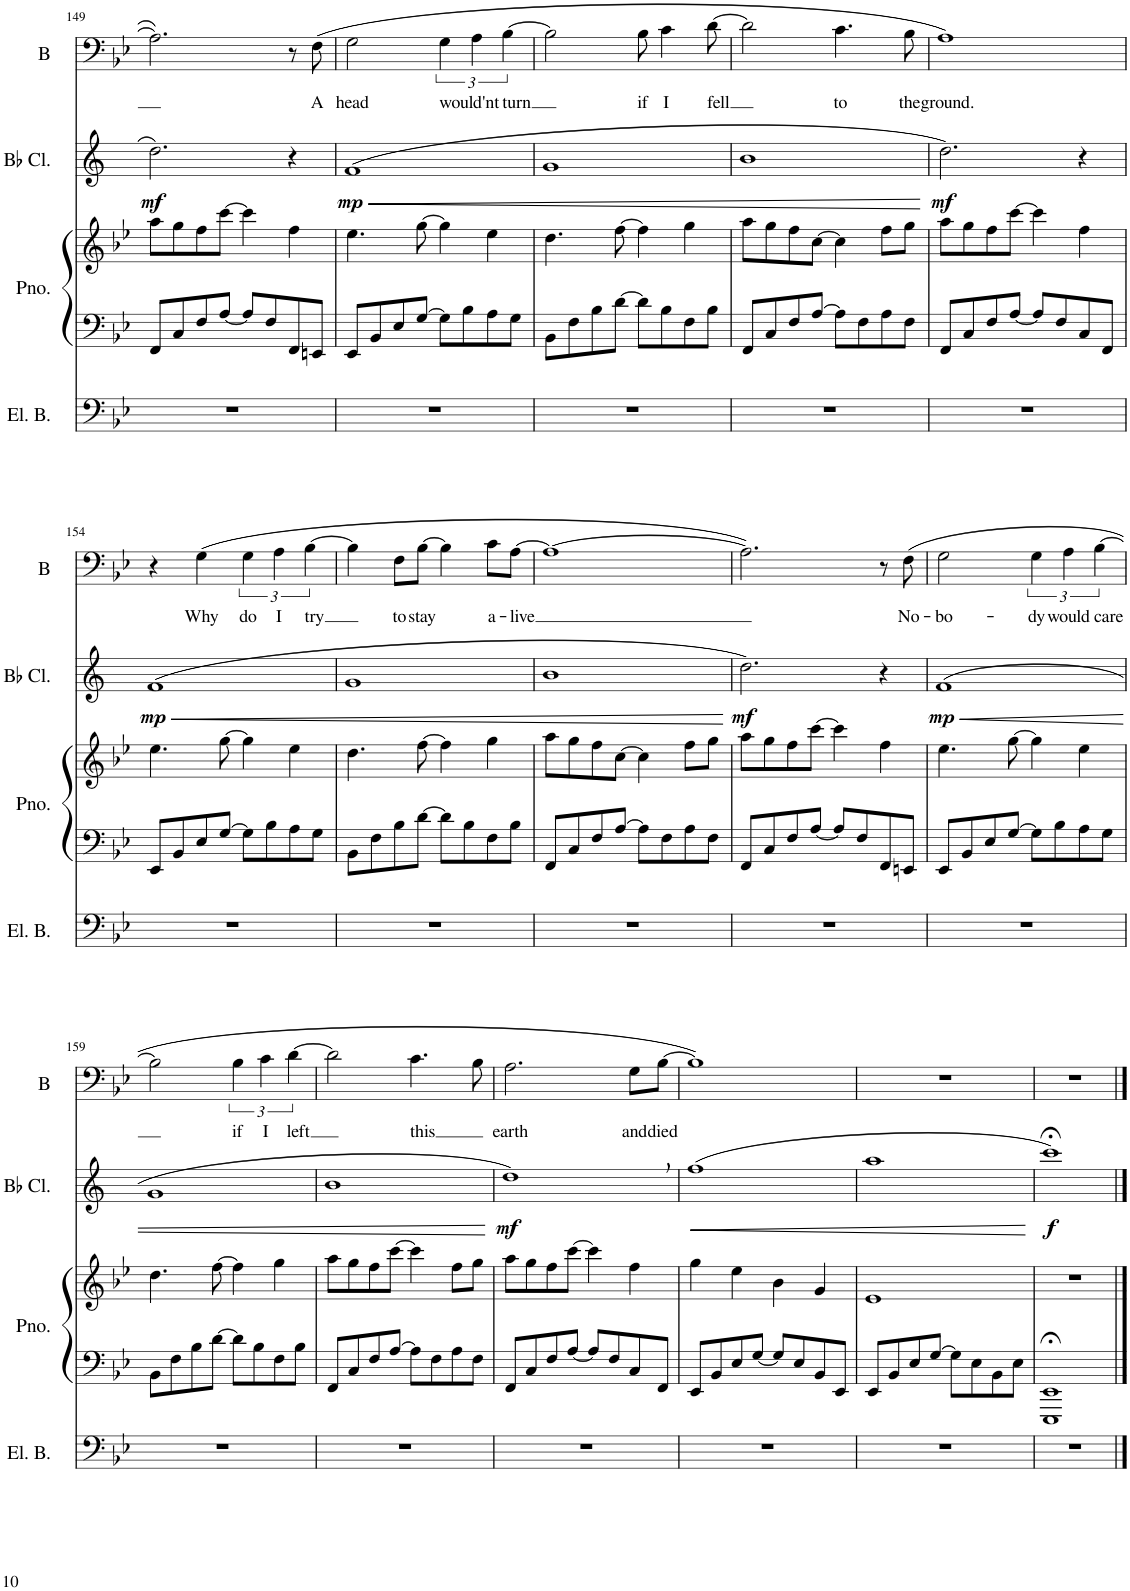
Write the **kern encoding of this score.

**kern	**kern	**kern	**kern	**dynam	**kern	**text
*part4	*part3	*part3	*part2	*part2	*part1	*part1
*staff5	*staff4	*staff3	*staff2	*staff2	*staff1	*staff1
*I"5-str. Electric Bass	*I"Piano	*	*I"Bb Clarinet	*	*I"Baritone	*
*I'El. B.	*I'Pno.	*	*I'Bb Cl.	*	*I'B	*
!!LO:PB:g=z
*clefF4	*clefF4	*clefG2	*clefG2	*	*clefF4	*
*Trd7c12	*	*	*Trd1c2	*	*	*
*k[b-e-]	*k[b-e-]	*k[b-e-]	*k[]	*	*k[b-e-]	*
*M4/4	*M4/4	*M4/4	*M4/4	*	*M4/4	*
=149	=149	=149	=149	=149	=149	=149
!	!	!	!	!LO:DY:b	!	!
1r	8FF/L	8aa\L	2.dd\	mf	2.A\]	.
.	8C/	8gg\	.	.	.	.
.	8F/	8ff\	.	.	.	.
.	[8A/J	[8ccc\J	.	.	.	.
.	8A/L]	4ccc\]	.	.	.	.
.	8F/	.	.	.	.	.
.	8FF/	4ff\	4r	.	8r	.
!	!	!	!	!	!	!LO:LY:b
.	8EEn/J	.	.	.	(8F\	A
=150	=150	=150	=150	=150	=150	=150
!	!	!	!	!LO:HP:b	!	!LO:LY:b
!	!	!	!	!LO:DY:n=1:b	!	!
1r	8EE-/L	4.ee-\	(1f	< mp	2G\	head
.	8BB-/	.	.	.	.	.
.	8E-/	.	.	.	.	.
.	[8G/J	[8gg\	.	.	.	.
!	!	!	!	!	!	!LO:LY:b
.	8G\L]	4gg\]	.	.	6G\	would'nt
.	8B-\	.	.	.	.	.
.	.	.	.	.	6A\	.
.	8A\	4ee-\	.	.	.	.
!	!	!	!	!	!	!LO:LY:b
.	.	.	.	.	[6B-\	turn
.	8G\J	.	.	.	.	.
=151	=151	=151	=151	=151	=151	=151
1r	8BB-\L	4.dd\	1g	.	2B-\]	.
.	8F\	.	.	.	.	.
.	8B-\	.	.	.	.	.
.	[8d\J	[8ff\	.	.	.	.
!	!	!	!	!	!	!LO:LY:b
.	8d\L]	4ff\]	.	.	8B-\	if
!	!	!	!	!	!	!LO:LY:b
.	8B-\	.	.	.	4c\	I
.	8F\	4gg\	.	.	.	.
!	!	!	!	!	!	!LO:LY:b
.	8B-\J	.	.	.	[8d\	fell
=152	=152	=152	=152	=152	=152	=152
1r	8FF/L	8aa\L	1b	.	2d\]	.
.	8C/	8gg\	.	.	.	.
.	8F/	8ff\	.	.	.	.
.	[8A/J	[8cc\J	.	.	.	.
!	!	!	!	!	!	!LO:LY:b
.	8A\L]	4cc\]	.	.	4.c\	to
.	8F\	.	.	.	.	.
.	8A\	8ff\L	.	.	.	.
!	!	!	!	!	!	!LO:LY:b
.	8F\J	8gg\J	.	.	8B-\	the
.	.	.	.	[	.	.
=153	=153	=153	=153	=153	=153	=153
!	!	!	!	!LO:DY:b	!	!LO:LY:b
1r	8FF/L	8aa\L	2.dd\)	mf	1A)	ground.
.	8C/	8gg\	.	.	.	.
.	8F/	8ff\	.	.	.	.
.	[8A/J	[8ccc\J	.	.	.	.
.	8A/L]	4ccc\]	.	.	.	.
.	8F/	.	.	.	.	.
.	8C/	4ff\	4r	.	.	.
.	8FF/J	.	.	.	.	.
!!LO:LB:g=z
=154	=154	=154	=154	=154	=154	=154
!	!	!	!	!LO:HP:b	!	!
!	!	!	!	!LO:DY:n=1:b	!	!
1r	8EE-/L	4.ee-\	(1f	< mp	4r	.
.	8BB-/	.	.	.	.	.
!	!	!	!	!	!	!LO:LY:b
.	8E-/	.	.	.	(4G\	Why
.	[8G/J	[8gg\	.	.	.	.
!	!	!	!	!	!	!LO:LY:b
.	8G\L]	4gg\]	.	.	6G\	do
.	8B-\	.	.	.	.	.
!	!	!	!	!	!	!LO:LY:b
.	.	.	.	.	6A\	I
.	8A\	4ee-\	.	.	.	.
!	!	!	!	!	!	!LO:LY:b
.	.	.	.	.	[6B-\	try
.	8G\J	.	.	.	.	.
=155	=155	=155	=155	=155	=155	=155
1r	8BB-\L	4.dd\	1g	.	4B-\]	.
.	8F\	.	.	.	.	.
!	!	!	!	!	!	!LO:LY:b
.	8B-\	.	.	.	8F\L	to
!	!	!	!	!	!	!LO:LY:b
.	[8d\J	[8ff\	.	.	[8B-\J	stay
.	8d\L]	4ff\]	.	.	4B-\]	.
.	8B-\	.	.	.	.	.
!	!	!	!	!	!	!LO:LY:b
.	8F\	4gg\	.	.	8c\L	a-
!	!	!	!	!	!	!LO:LY:b
.	8B-\J	.	.	.	[8A\J	-live
=156	=156	=156	=156	=156	=156	=156
1r	8FF/L	8aa\L	1b	.	1A_	.
.	8C/	8gg\	.	.	.	.
.	8F/	8ff\	.	.	.	.
.	[8A/J	[8cc\J	.	.	.	.
.	8A\L]	4cc\]	.	.	.	.
.	8F\	.	.	.	.	.
.	8A\	8ff\L	.	.	.	.
.	8F\J	8gg\J	.	.	.	.
.	.	.	.	[	.	.
=157	=157	=157	=157	=157	=157	=157
!	!	!	!	!LO:DY:b	!	!
1r	8FF/L	8aa\L	2.dd\)	mf	2.A\])	.
.	8C/	8gg\	.	.	.	.
.	8F/	8ff\	.	.	.	.
.	[8A/J	[8ccc\J	.	.	.	.
.	8A/L]	4ccc\]	.	.	.	.
.	8F/	.	.	.	.	.
.	8FF/	4ff\	4r	.	8r	.
!	!	!	!	!	!	!LO:LY:b
.	8EEn/J	.	.	.	(8F\	No-
=158	=158	=158	=158	=158	=158	=158
!	!	!	!	!LO:HP:b	!	!LO:LY:b
!	!	!	!	!LO:DY:n=1:b	!	!
1r	8EE-/L	4.ee-\	(1f	< mp	2G\	-bo-
.	8BB-/	.	.	.	.	.
.	8E-/	.	.	.	.	.
.	[8G/J	[8gg\	.	.	.	.
!	!	!	!	!	!	!LO:LY:b
.	8G\L]	4gg\]	.	.	6G\	-dy
.	8B-\	.	.	.	.	.
!	!	!	!	!	!	!LO:LY:b
.	.	.	.	.	6A\	would
.	8A\	4ee-\	.	.	.	.
!	!	!	!	!	!	!LO:LY:b
.	.	.	.	.	[6B-\	care
.	8G\J	.	.	.	.	.
!!LO:LB:g=z
=159	=159	=159	=159	=159	=159	=159
1r	8BB-\L	4.dd\	1g	.	2B-\]	.
.	8F\	.	.	.	.	.
.	8B-\	.	.	.	.	.
.	[8d\J	[8ff\	.	.	.	.
!	!	!	!	!	!	!LO:LY:b
.	8d\L]	4ff\]	.	.	6B-\	if
.	8B-\	.	.	.	.	.
!	!	!	!	!	!	!LO:LY:b
.	.	.	.	.	6c\	I
.	8F\	4gg\	.	.	.	.
!	!	!	!	!	!	!LO:LY:b
.	.	.	.	.	[6d\	left
.	8B-\J	.	.	.	.	.
=160	=160	=160	=160	=160	=160	=160
1r	8FF/L	8aa\L	1b	.	2d\]	.
.	8C/	8gg\	.	.	.	.
.	8F/	8ff\	.	.	.	.
.	[8A/J	[8ccc\J	.	.	.	.
!	!	!	!	!	!	!LO:LY:b
.	8A\L]	4ccc\]	.	.	4.c\	this
.	8F\	.	.	.	.	.
.	8A\	8ff\L	.	.	.	.
.	8F\J	8gg\J	.	.	8B-\	.
.	.	.	.	[	.	.
=161	=161	=161	=161	=161	=161	=161
!	!	!	!	!LO:DY:b	!	!LO:LY:b
1r	8FF/L	8aa\L	1dd,)	mf	2.A\	earth
.	8C/	8gg\	.	.	.	.
.	8F/	8ff\	.	.	.	.
.	[8A/J	[8ccc\J	.	.	.	.
.	8A/L]	4ccc\]	.	.	.	.
.	8F/	.	.	.	.	.
!	!	!	!	!	!	!LO:LY:b
.	8C/	4ff\	.	.	8G\L	and
!	!	!	!	!	!	!LO:LY:b
.	8FF/J	.	.	.	[8B-\J	died
=162	=162	=162	=162	=162	=162	=162
!	!	!	!	!LO:HP:b	!	!
1r	8EE-/L	4gg\	(1ff	<	1B-])	.
.	8BB-/	.	.	.	.	.
.	8E-/	4ee-\	.	.	.	.
.	[8G/J	.	.	.	.	.
.	8G/L]	4b-\	.	.	.	.
.	8E-/	.	.	.	.	.
.	8BB-/	4g/	.	.	.	.
.	8EE-/J	.	.	.	.	.
=163	=163	=163	=163	=163	=163	=163
1r	8EE-/L	1e-	1aa	.	1r	.
.	8BB-/	.	.	.	.	.
.	8E-/	.	.	.	.	.
.	[8G/J	.	.	.	.	.
.	8G\L]	.	.	.	.	.
.	8E-\	.	.	.	.	.
.	8BB-\	.	.	.	.	.
.	8E-\J	.	.	.	.	.
.	.	.	.	[	.	.
=164	=164	=164	=164	=164	=164	=164
!	!	!	!	!LO:DY:b	!	!
1r	1EEE-;< 1EE-;<	1r	1ccc;<)	f	1r	.
==	==	==	==	==	==	==
*-	*-	*-	*-	*-	*-	*-
